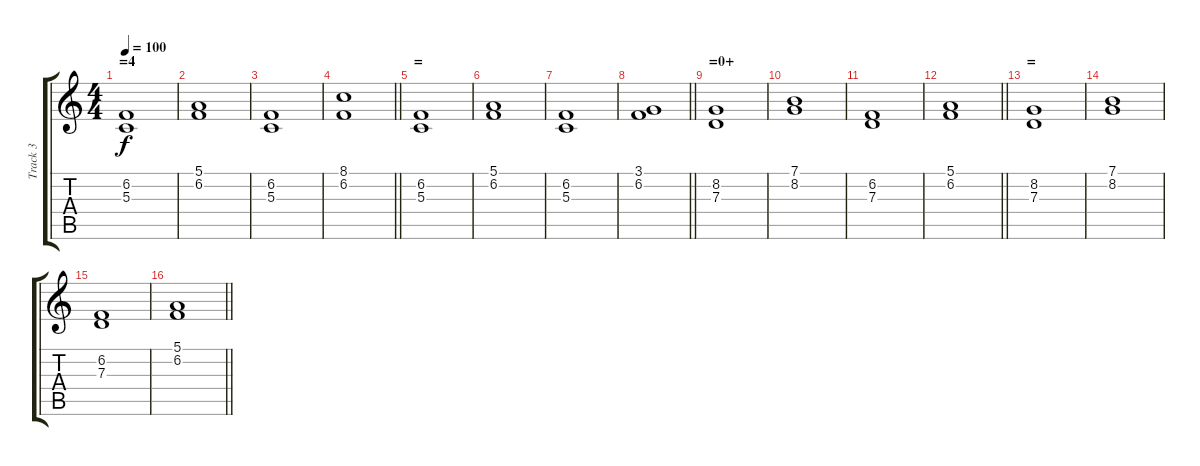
\track ("Track 3" "Track 3") {instrument pad1newage}
\staff {score tabs}
\tuning (E4 B3 G3 D3 A2 E2) {hide}
\ts (4 4)
\section ("" "=4")
\tempo 100
\clef g2
\ks c
(6.2 5.3).1{dy f} |
(5.1 6.2).1 |
(6.2 5.3).1 |
\barLineRight lightlight
(8.1 6.2).1 |
\section ("" "=")
(6.2 5.3).1 |
(5.1 6.2).1 |
(6.2 5.3).1 |
\barLineRight lightlight
(3.1 6.2).1 |
\section ("" "=0+")
(8.2 7.3).1 |
(7.1 8.2).1 |
(6.2 7.3).1 |
\barLineRight lightlight
(5.1 6.2).1 |
\section ("" "=")
(8.2 7.3).1 |
(7.1 8.2).1 |
(6.2 7.3).1 |
\barLineRight lightlight
(5.1 6.2).1
